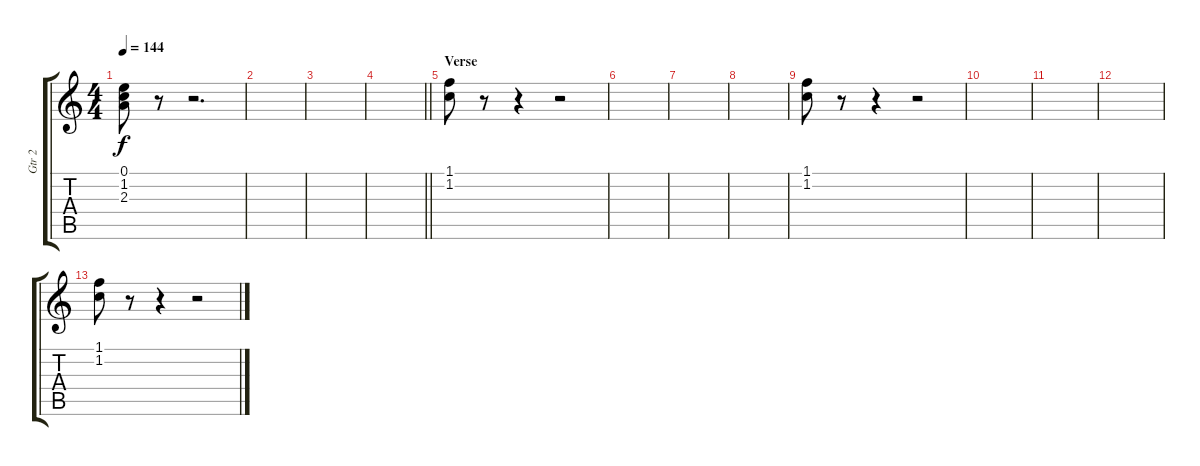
\track ("Gtr 2" "Gtr 2") {instrument electricguitarclean}
\staff {score tabs}
\tuning (E4 B3 G3 D3 A2 E2) {hide}
\ts (4 4)
\tempo 144
\clef g2
\ks c
(0.1 1.2 2.3).8{dy f} r.8 r.2{d} |
|
|
\barLineRight lightlight
|
\section ("" "Verse")
(1.1 1.2).8 r.8 r.4 r.2 |
|
|
|
(1.1 1.2).8 r.8 r.4 r.2 |
|
|
|
(1.1 1.2).8 r.8 r.4 r.2
